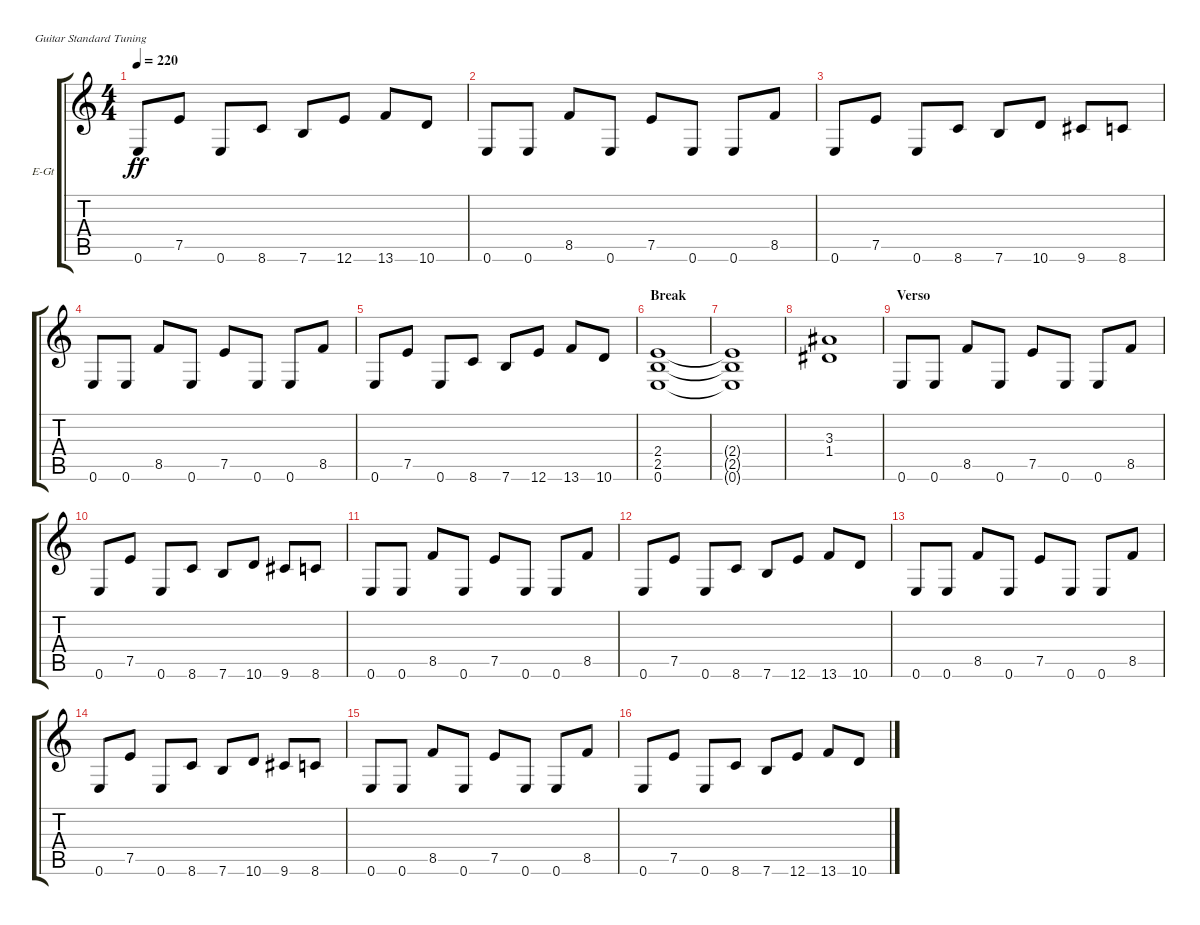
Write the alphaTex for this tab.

\defaultSystemsLayout 4
\bracketExtendMode groupsimilarinstruments
\firstSystemTrackNameOrientation horizontal
\otherSystemsTrackNameOrientation horizontal
\track ("Electric Guitar" "E-Gt") {instrument distortionguitar}
\staff {score tabs}
\tuning (E4 B3 G3 D3 A2 E2)
\ts (4 4)
\tempo 220
\clef g2
\ks c
0.6.8{dy ff} 7.5.8 0.6.8 8.6.8 7.6.8 12.6.8 13.6.8 10.6.8 |
0.6.8 0.6.8 8.5.8 0.6.8 7.5.8 0.6.8 0.6.8 8.5.8 |
0.6.8 7.5.8 0.6.8 8.6.8 7.6.8 10.6.8 9.6.8 8.6.8 |
0.6.8 0.6.8 8.5.8 0.6.8 7.5.8 0.6.8 0.6.8 8.5.8 |
0.6.8 7.5.8 0.6.8 8.6.8 7.6.8 12.6.8 13.6.8 10.6.8 |
\section ("" "Break")
(0.6 2.5 2.4).1 |
(0.6{t} 2.5{t} 2.4{t}).1 |
(1.4 3.3).1 |
\section ("" "Verso")
0.6.8 0.6.8 8.5.8 0.6.8 7.5.8 0.6.8 0.6.8 8.5.8 |
0.6.8 7.5.8 0.6.8 8.6.8 7.6.8 10.6.8 9.6.8 8.6.8 |
0.6.8 0.6.8 8.5.8 0.6.8 7.5.8 0.6.8 0.6.8 8.5.8 |
0.6.8 7.5.8 0.6.8 8.6.8 7.6.8 12.6.8 13.6.8 10.6.8 |
0.6.8 0.6.8 8.5.8 0.6.8 7.5.8 0.6.8 0.6.8 8.5.8 |
0.6.8 7.5.8 0.6.8 8.6.8 7.6.8 10.6.8 9.6.8 8.6.8 |
0.6.8 0.6.8 8.5.8 0.6.8 7.5.8 0.6.8 0.6.8 8.5.8 |
0.6.8 7.5.8 0.6.8 8.6.8 7.6.8 12.6.8 13.6.8 10.6.8
